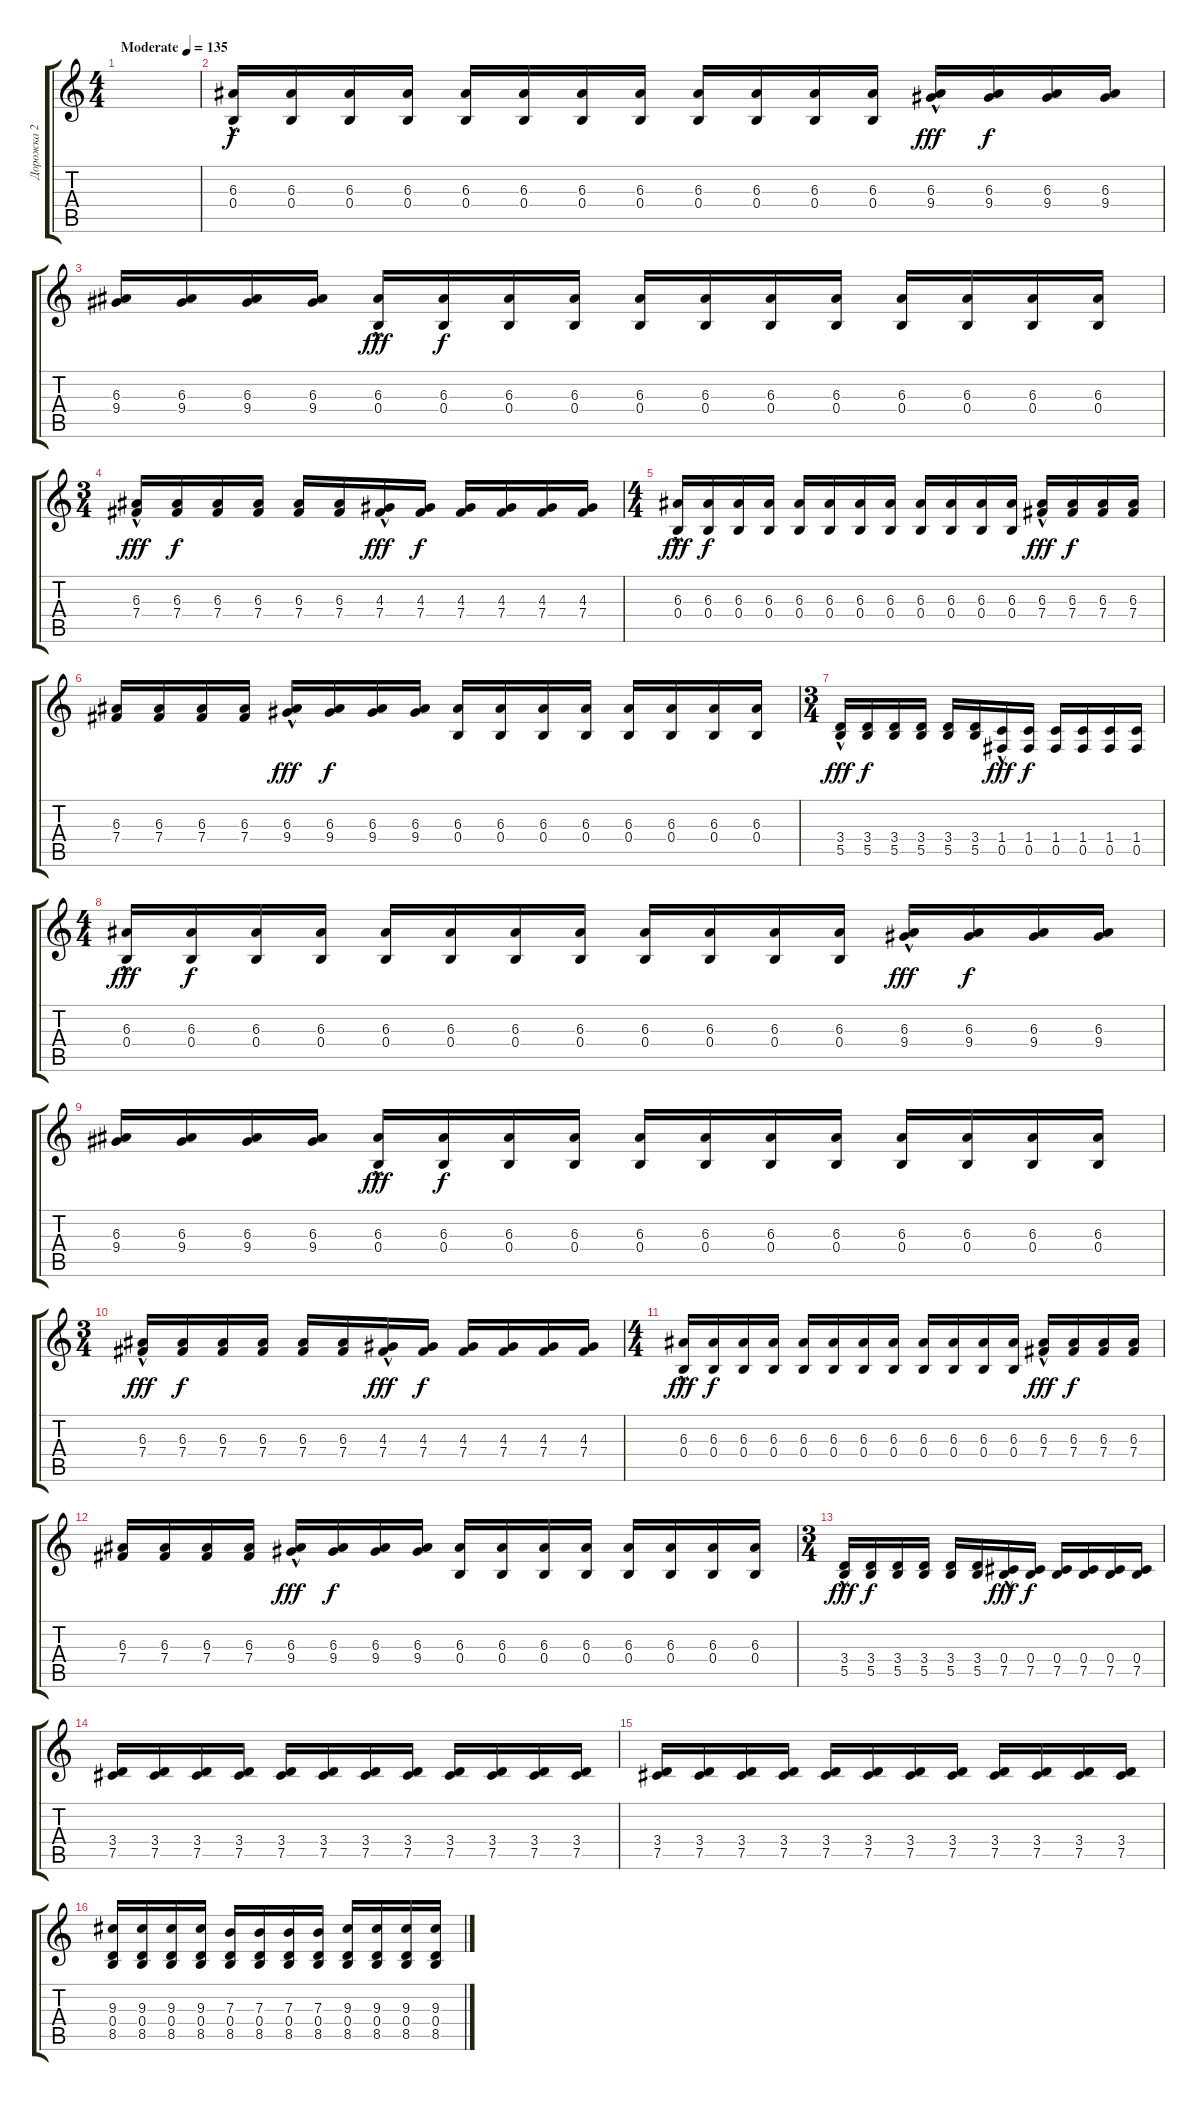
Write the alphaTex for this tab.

\track ("Дорожка 2" "Дорожка 2") {instrument distortionguitar}
\staff {score tabs}
\tuning (Db4 Ab3 E3 B2 Gb2 Db2) {hide}
\ts (4 4)
\tempo (135 "Moderate")
\clef g2
\ks c
|
(6.3{hac} 0.4{hac}).16 (6.3 0.4).16{dy f} (6.3 0.4).16 (6.3 0.4).16 (6.3 0.4).16 (6.3 0.4).16 (6.3 0.4).16 (6.3 0.4).16 (6.3 0.4).16 (6.3 0.4).16 (6.3 0.4).16 (6.3 0.4).16 (6.3{hac} 9.4{hac}).16{dy fff} (6.3 9.4).16{dy f} (6.3 9.4).16 (6.3 9.4).16 |
(6.3 9.4).16 (6.3 9.4).16 (6.3 9.4).16 (6.3 9.4).16 (6.3{hac} 0.4{hac}).16{dy fff} (6.3 0.4).16{dy f} (6.3 0.4).16 (6.3 0.4).16 (6.3 0.4).16 (6.3 0.4).16 (6.3 0.4).16 (6.3 0.4).16 (6.3 0.4).16 (6.3 0.4).16 (6.3 0.4).16 (6.3 0.4).16 |
\ts (3 4)
(6.3{hac} 7.4{hac}).16{dy fff} (6.3 7.4).16{dy f} (6.3 7.4).16 (6.3 7.4).16 (6.3 7.4).16 (6.3 7.4).16 (4.3{hac} 7.4{hac}).16{dy fff} (4.3 7.4).16{dy f} (4.3 7.4).16 (4.3 7.4).16 (4.3 7.4).16 (4.3 7.4).16 |
\ts (4 4)
(6.3{hac} 0.4{hac}).16{dy fff} (6.3 0.4).16{dy f} (6.3 0.4).16 (6.3 0.4).16 (6.3 0.4).16 (6.3 0.4).16 (6.3 0.4).16 (6.3 0.4).16 (6.3 0.4).16 (6.3 0.4).16 (6.3 0.4).16 (6.3 0.4).16 (6.3{hac} 7.4{hac}).16{dy fff} (6.3 7.4).16{dy f} (6.3 7.4).16 (6.3 7.4).16 |
(6.3 7.4).16 (6.3 7.4).16 (6.3 7.4).16 (6.3 7.4).16 (6.3{hac} 9.4{hac}).16{dy fff} (6.3 9.4).16{dy f} (6.3 9.4).16 (6.3 9.4).16 (6.3 0.4).16 (6.3 0.4).16 (6.3 0.4).16 (6.3 0.4).16 (6.3 0.4).16 (6.3 0.4).16 (6.3 0.4).16 (6.3 0.4).16 |
\ts (3 4)
(3.4{hac} 5.5{hac}).16{dy fff} (3.4 5.5).16{dy f} (3.4 5.5).16 (3.4 5.5).16 (3.4 5.5).16 (3.4 5.5).16 (1.4{hac} 0.5{hac}).16{dy fff} (1.4 0.5).16{dy f} (1.4 0.5).16 (1.4 0.5).16 (1.4 0.5).16 (1.4 0.5).16 |
\ts (4 4)
(6.3{hac} 0.4{hac}).16{dy fff} (6.3 0.4).16{dy f} (6.3 0.4).16 (6.3 0.4).16 (6.3 0.4).16 (6.3 0.4).16 (6.3 0.4).16 (6.3 0.4).16 (6.3 0.4).16 (6.3 0.4).16 (6.3 0.4).16 (6.3 0.4).16 (6.3{hac} 9.4{hac}).16{dy fff} (6.3 9.4).16{dy f} (6.3 9.4).16 (6.3 9.4).16 |
(6.3 9.4).16 (6.3 9.4).16 (6.3 9.4).16 (6.3 9.4).16 (6.3{hac} 0.4{hac}).16{dy fff} (6.3 0.4).16{dy f} (6.3 0.4).16 (6.3 0.4).16 (6.3 0.4).16 (6.3 0.4).16 (6.3 0.4).16 (6.3 0.4).16 (6.3 0.4).16 (6.3 0.4).16 (6.3 0.4).16 (6.3 0.4).16 |
\ts (3 4)
(6.3{hac} 7.4{hac}).16{dy fff} (6.3 7.4).16{dy f} (6.3 7.4).16 (6.3 7.4).16 (6.3 7.4).16 (6.3 7.4).16 (4.3{hac} 7.4{hac}).16{dy fff} (4.3 7.4).16{dy f} (4.3 7.4).16 (4.3 7.4).16 (4.3 7.4).16 (4.3 7.4).16 |
\ts (4 4)
(6.3{hac} 0.4{hac}).16{dy fff} (6.3 0.4).16{dy f} (6.3 0.4).16 (6.3 0.4).16 (6.3 0.4).16 (6.3 0.4).16 (6.3 0.4).16 (6.3 0.4).16 (6.3 0.4).16 (6.3 0.4).16 (6.3 0.4).16 (6.3 0.4).16 (6.3{hac} 7.4{hac}).16{dy fff} (6.3 7.4).16{dy f} (6.3 7.4).16 (6.3 7.4).16 |
(6.3 7.4).16 (6.3 7.4).16 (6.3 7.4).16 (6.3 7.4).16 (6.3{hac} 9.4{hac}).16{dy fff} (6.3 9.4).16{dy f} (6.3 9.4).16 (6.3 9.4).16 (6.3 0.4).16 (6.3 0.4).16 (6.3 0.4).16 (6.3 0.4).16 (6.3 0.4).16 (6.3 0.4).16 (6.3 0.4).16 (6.3 0.4).16 |
\ts (3 4)
(3.4{hac} 5.5{hac}).16{dy fff} (3.4 5.5).16{dy f} (3.4 5.5).16 (3.4 5.5).16 (3.4 5.5).16 (3.4 5.5).16 (0.4{hac} 7.5{hac}).16{dy fff} (0.4 7.5).16{dy f} (0.4 7.5).16 (0.4 7.5).16 (0.4 7.5).16 (0.4 7.5).16 |
(3.4 7.5).16 (3.4 7.5).16 (3.4 7.5).16 (3.4 7.5).16 (3.4 7.5).16 (3.4 7.5).16 (3.4 7.5).16 (3.4 7.5).16 (3.4 7.5).16 (3.4 7.5).16 (3.4 7.5).16 (3.4 7.5).16 |
(3.4 7.5).16 (3.4 7.5).16 (3.4 7.5).16 (3.4 7.5).16 (3.4 7.5).16 (3.4 7.5).16 (3.4 7.5).16 (3.4 7.5).16 (3.4 7.5).16 (3.4 7.5).16 (3.4 7.5).16 (3.4 7.5).16 |
(9.3 0.4 8.5).16 (9.3 0.4 8.5).16 (9.3 0.4 8.5).16 (9.3 0.4 8.5).16 (7.3 0.4 8.5).16 (7.3 0.4 8.5).16 (7.3 0.4 8.5).16 (7.3 0.4 8.5).16 (9.3 0.4 8.5).16 (9.3 0.4 8.5).16 (9.3 0.4 8.5).16 (9.3 0.4 8.5).16
